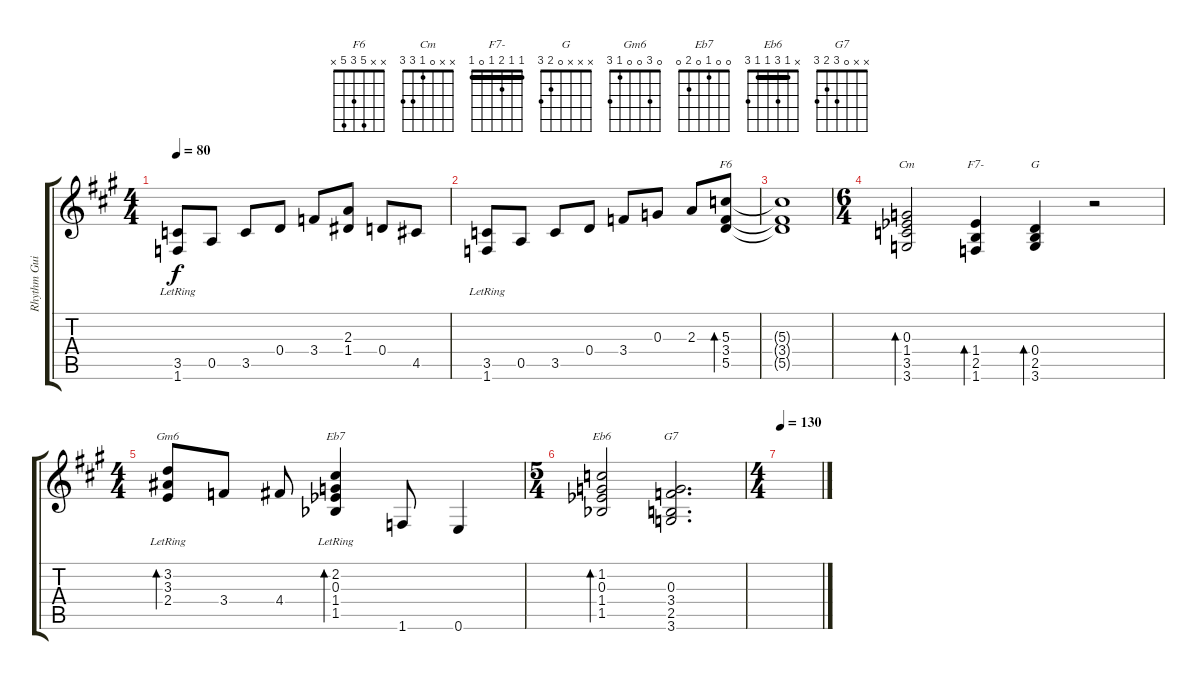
\track ("Rhythm Guitars" "Rhythm Gui") {instrument electricguitarjazz}
\staff {score tabs}
\tuning (E4 B3 G3 D3 A2 E2) {hide}
\chord ("F6" x x 5 3 5 x)
\chord ("Cm" x x 0 1 3 3)
\chord ("F7-" 1 1 2 1 0 1) {barre 1}
\chord ("G" x x x 0 2 3)
\chord ("Gm6" 0 3 0 0 1 3)
\chord ("Eb7" 0 0 1 0 2 0)
\chord ("Eb6" x 1 3 1 1 3) {barre 1}
\chord ("G7" x x 0 3 2 3)
\ts (4 4)
\tempo 80
\clef g2
\ks a
(3.5{lr} 1.6{lr}).8{dy f} 0.5.8 3.5.8 0.4.8 3.4.8 (2.3 1.4).8 0.4.8 4.5.8 |
(3.5{lr} 1.6{lr}).8 0.5.8 3.5.8 0.4.8 3.4.8 0.3.8 2.3.8 (5.3 3.4 5.5).8{bd 60 ch "F6"} |
(5.3{t} 3.4{t} 5.5{t}).1 |
\ts (6 4)
(0.3 1.4{acc b} 3.5 3.6).2{bd 60 ch "Cm"} (1.4{acc b} 2.5 1.6).4{bd 60 ch "F7-"} (0.4 2.5 3.6).4{bd 60 ch "G"} r.2 |
\ts (4 4)
(3.2{lr} 3.3{lr} 2.4).8{bd 60 ch "Gm6"} 3.4.8 4.4.8 (2.2{lr} 0.3{lr} 1.4{acc b} 1.5{acc b}).4{bd 60 ch "Eb7"} 1.6.8 0.6.4 |
\ts (5 4)
(1.2 0.3 1.4{acc b} 1.5{acc b}).2{bd 60 ch "Eb6"} (0.3 3.4 2.5 3.6).2{d ch "G7"} |
\ts (4 4)
\tempo 130
